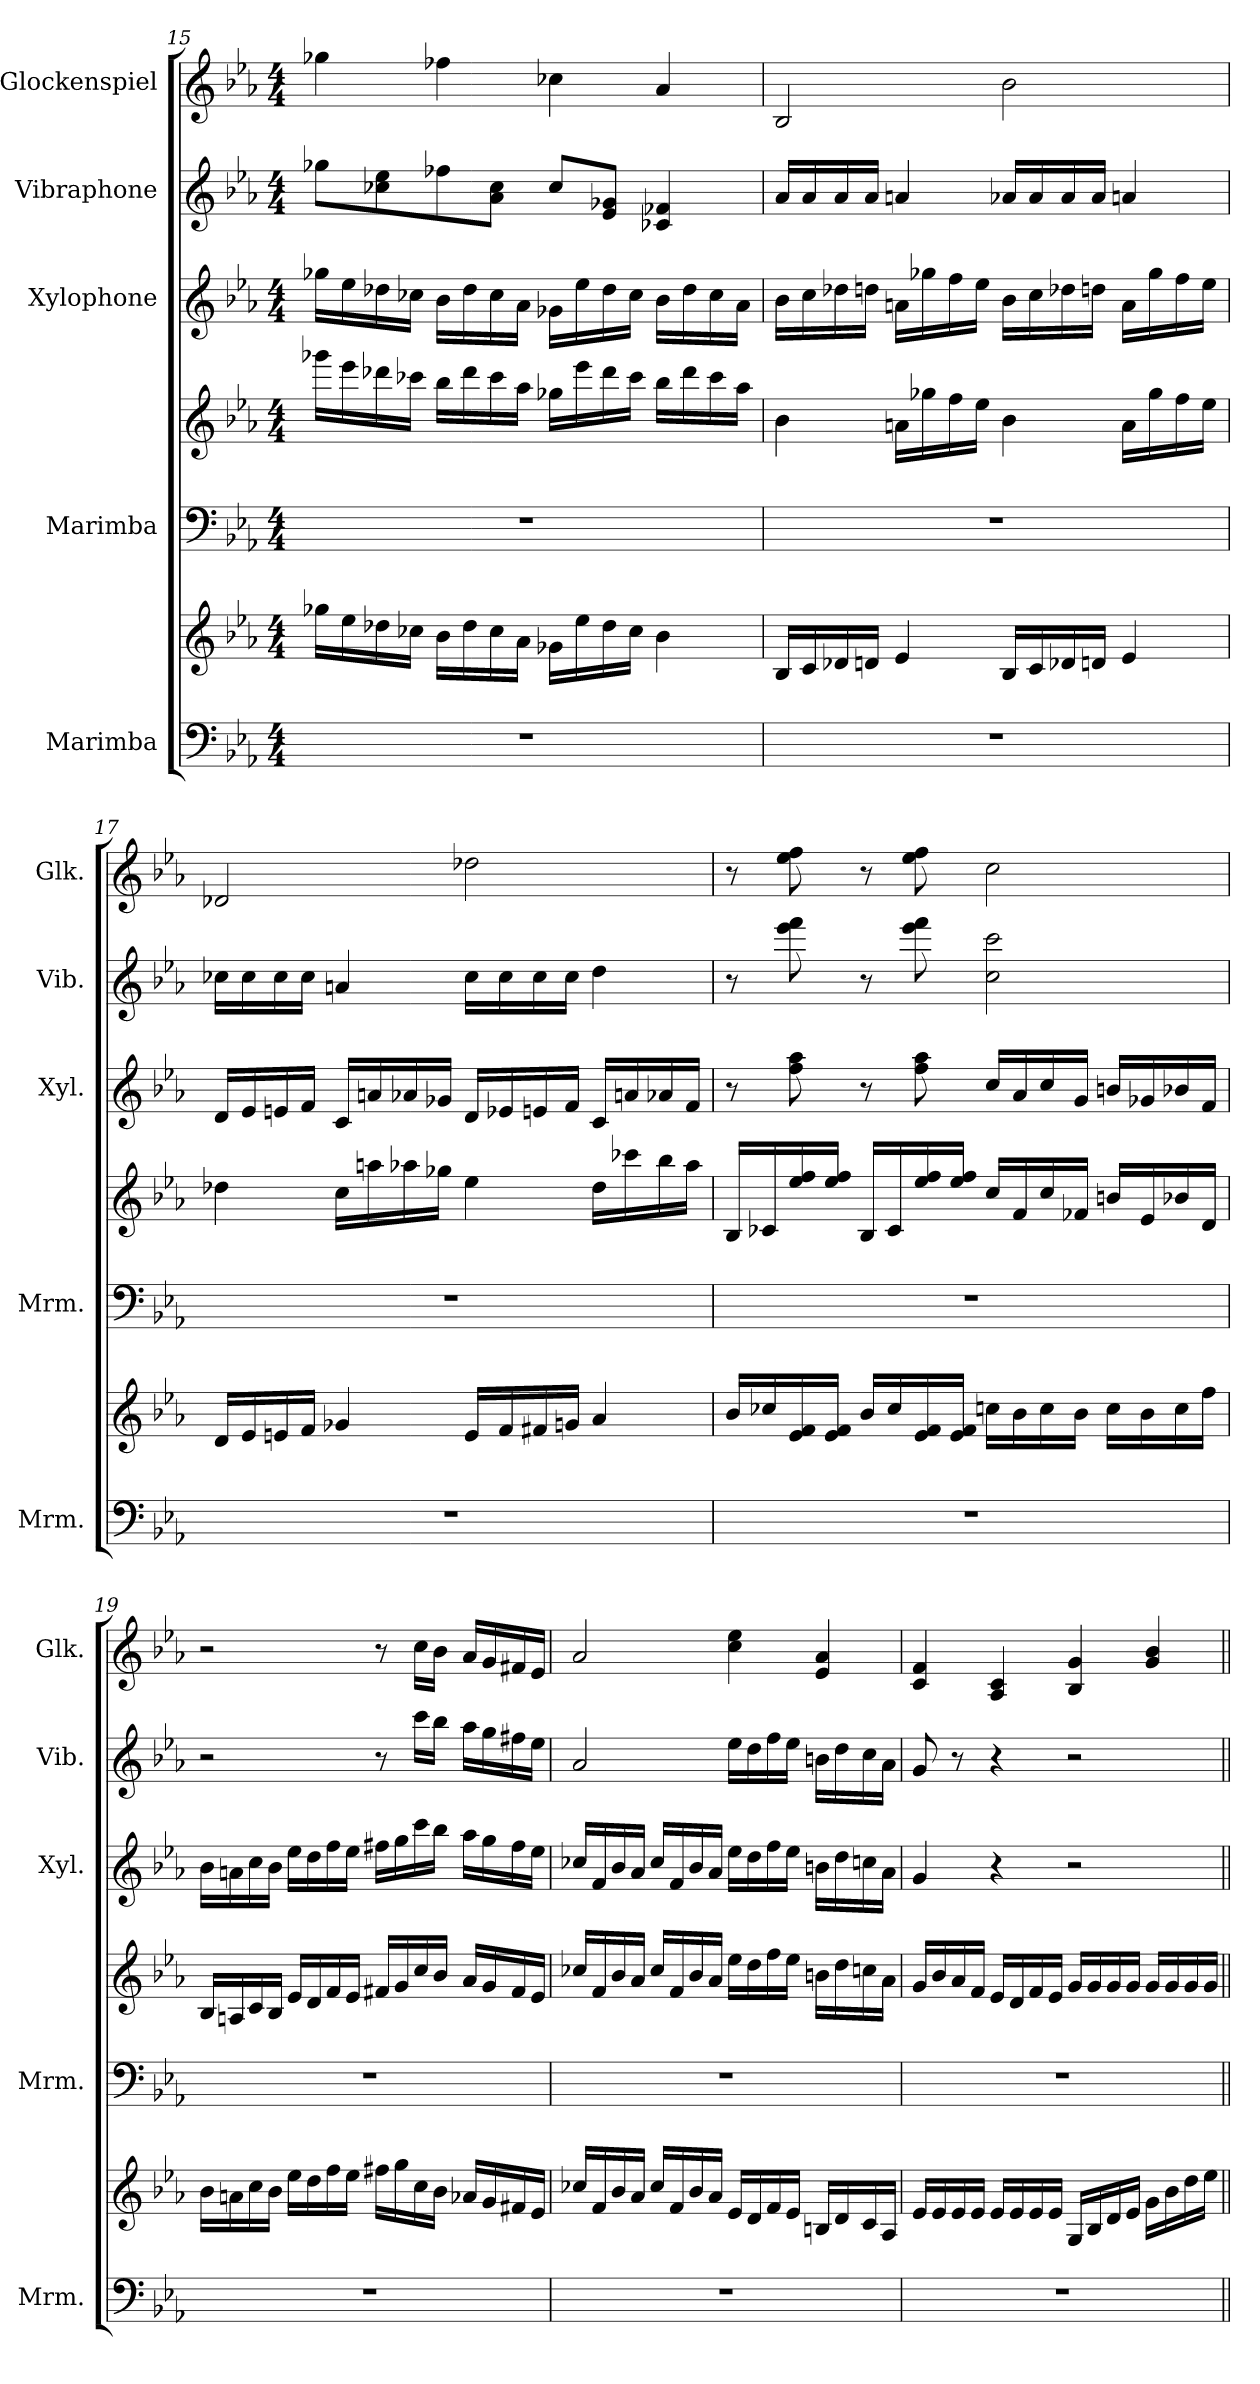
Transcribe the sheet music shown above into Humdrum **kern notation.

**kern	**kern	**kern	**kern	**kern	**kern	**kern
*part5	*part5	*part4	*part4	*part3	*part2	*part1
*staff7	*staff6	*staff5	*staff4	*staff3	*staff2	*staff1
*I"Marimba	*	*I"Marimba	*	*I"Xylophone	*I"Vibraphone	*I"Glockenspiel
*I'Mrm.	*	*I'Mrm.	*	*I'Xyl.	*I'Vib.	*I'Glk.
!!LO:PB:g=z
*clefF4	*clefG2	*clefF4	*clefG2	*clefG2	*clefG2	*clefG2
*	*	*	*	*ITrd-7c-12	*	*ITrd-14c-24
*k[b-e-a-]	*k[b-e-a-]	*k[b-e-a-]	*k[b-e-a-]	*k[b-e-a-]	*k[b-e-a-]	*k[b-e-a-]
*M4/4	*M4/4	*M4/4	*M4/4	*M4/4	*M4/4	*M4/4
=15	=15	=15	=15	=15	=15	=15
1r	16gg-X\LL	1r	16ggg-X\LL	16ggg-X\LL	8gg-X\L	4gggg-X\
.	16ee-\	.	16eee-\	16eee-\	.	.
.	16dd-X\	.	16ddd-X\	16ddd-X\	8cc-X\ 8ee-\	.
.	16cc-X\JJ	.	16ccc-X\JJ	16ccc-X\JJ	.	.
.	16b-\LL	.	16bb-\LL	16bb-\LL	8ff-X\	4ffff-X\
.	16dd-\	.	16ddd-\	16ddd-\	.	.
.	16cc-\	.	16ccc-\	16ccc-\	8a-\ 8cc-\J	.
.	16a-\JJ	.	16aa-\JJ	16aa-\JJ	.	.
.	16g-X\LL	.	16gg-X\LL	16gg-X\LL	8cc-/L	4cccc-X\
.	16ee-\	.	16eee-\	16eee-\	.	.
.	16dd-\	.	16ddd-\	16ddd-\	8e-/ 8g-X/J	.
.	16cc-\JJ	.	16ccc-\JJ	16ccc-\JJ	.	.
.	4b-\	.	16bb-\LL	16bb-\LL	4c-X/ 4f-X/	4aaa-/
.	.	.	16ddd-\	16ddd-\	.	.
.	.	.	16ccc-\	16ccc-\	.	.
.	.	.	16aa-\JJ	16aa-\JJ	.	.
!!LO:LB:g=z
=16	=16	=16	=16	=16	=16	=16
1r	16B-/LL	1r	4b-\	16bb-\LL	16a-/LL	2bb-/
.	16c/	.	.	16ccc\	16a-/	.
.	16d-X/	.	.	16ddd-X\	16a-/	.
.	16dn/JJ	.	.	16dddn\JJ	16a-/JJ	.
.	4e-/	.	16an\LL	16aan\LL	4an/	.
.	.	.	16gg-X\	16ggg-X\	.	.
.	.	.	16ff\	16fff\	.	.
.	.	.	16ee-\JJ	16eee-\JJ	.	.
.	16B-/LL	.	4b-\	16bb-\LL	16a-X/LL	2bbb-\
.	16c/	.	.	16ccc\	16a-/	.
.	16d-X/	.	.	16ddd-X\	16a-/	.
.	16dn/JJ	.	.	16dddn\JJ	16a-/JJ	.
.	4e-/	.	16a\LL	16aa\LL	4an/	.
.	.	.	16gg-\	16ggg-\	.	.
.	.	.	16ff\	16fff\	.	.
.	.	.	16ee-\JJ	16eee-\JJ	.	.
!!LO:PB:g=z
=17	=17	=17	=17	=17	=17	=17
1r	16d/LL	1r	4dd-X\	16dd/LL	16cc-X\LL	2ddd-X/
.	16e-/	.	.	16ee-/	16cc-\	.
.	16en/	.	.	16een/	16cc-\	.
.	16f/JJ	.	.	16ff/JJ	16cc-\JJ	.
.	4g-X/	.	16cc\LL	16cc/LL	4an/	.
.	.	.	16aan\	16aan/	.	.
.	.	.	16aa-X\	16aa-X/	.	.
.	.	.	16gg-X\JJ	16gg-X/JJ	.	.
.	16e/LL	.	4ee-\	16dd/LL	16cc-\LL	2dddd-X\
.	16f/	.	.	16ee-X/	16cc-\	.
.	16f#X/	.	.	16een/	16cc-\	.
.	16gn/JJ	.	.	16ff/JJ	16cc-\JJ	.
.	4a-/	.	16dd-\LL	16cc/LL	4dd\	.
.	.	.	16ccc-X\	16aan/	.	.
.	.	.	16bb-\	16aa-X/	.	.
.	.	.	16aa-\JJ	16ff/JJ	.	.
!!LO:LB:g=z
=18	=18	=18	=18	=18	=18	=18
1r	16b-/LL	1r	16B-/LL	8r	8r	8r
.	16cc-X/	.	16c-X/	.	.	.
.	16e-/ 16f/	.	16ee-/ 16ff/	8fff\ 8aaa-\	8eee-\ 8fff\	8eeee-\ 8ffff\
.	16e-/ 16f/JJ	.	16ee-/ 16ff/JJ	.	.	.
.	16b-/LL	.	16B-/LL	8r	8r	8r
.	16cc-/	.	16c-/	.	.	.
.	16e-/ 16f/	.	16ee-/ 16ff/	8fff\ 8aaa-\	8eee-\ 8fff\	8eeee-\ 8ffff\
.	16e-/ 16f/JJ	.	16ee-/ 16ff/JJ	.	.	.
.	16ccn\LL	.	16cc/LL	16ccc/LL	2cc\ 2ccc\	2cccc\
.	16b-\	.	16f/	16aa-/	.	.
.	16cc\	.	16cc/	16ccc/	.	.
.	16b-\JJ	.	16f-X/JJ	16gg/JJ	.	.
.	16cc\LL	.	16bn/LL	16bbn/LL	.	.
.	16b-\	.	16e-/	16gg-X/	.	.
.	16cc\	.	16b-X/	16bb-X/	.	.
.	16ff\JJ	.	16d/JJ	16ff/JJ	.	.
=19	=19	=19	=19	=19	=19	=19
1r	16b-\LL	1r	16B-/LL	16bb-\LL	2r	2r
.	16an\	.	16An/	16aan\	.	.
.	16cc\	.	16c/	16ccc\	.	.
.	16b-\JJ	.	16B-/JJ	16bb-\JJ	.	.
.	16ee-\LL	.	16e-/LL	16eee-\LL	.	.
.	16dd\	.	16d/	16ddd\	.	.
.	16ff\	.	16f/	16fff\	.	.
.	16ee-\JJ	.	16e-/JJ	16eee-\JJ	.	.
.	16ff#X\LL	.	16f#X/LL	16fff#X\LL	8r	8r
.	16gg\	.	16g/	16ggg\	.	.
.	16cc\	.	16cc/	16cccc\	16ccc\LL	16cccc\LL
.	16b-\JJ	.	16b-/JJ	16bbb-\JJ	16bb-\JJ	16bbb-\JJ
.	16a-X/LL	.	16a-/LL	16aaa-\LL	16aa-\LL	16aaa-/LL
.	16g/	.	16g/	16ggg\	16gg\	16ggg/
.	16f#X/	.	16f#/	16fff#\	16ff#X\	16fff#X/
.	16e-/JJ	.	16e-/JJ	16eee-\JJ	16ee-\JJ	16eee-/JJ
!!LO:PB:g=z
=20	=20	=20	=20	=20	=20	=20
1r	16cc-X/LL	1r	16cc-X/LL	16ccc-X/LL	2a-/	2aaa-/
.	16f/	.	16f/	16ff/	.	.
.	16b-/	.	16b-/	16bb-/	.	.
.	16a-/JJ	.	16a-/JJ	16aa-/JJ	.	.
.	16cc-/LL	.	16cc-/LL	16ccc-/LL	.	.
.	16f/	.	16f/	16ff/	.	.
.	16b-/	.	16b-/	16bb-/	.	.
.	16a-/JJ	.	16a-/JJ	16aa-/JJ	.	.
.	16e-/LL	.	16ee-\LL	16eee-\LL	16ee-\LL	4cccc\ 4eeee-\
.	16d/	.	16dd\	16ddd\	16dd\	.
.	16f/	.	16ff\	16fff\	16ff\	.
.	16e-/JJ	.	16ee-\JJ	16eee-\JJ	16ee-\JJ	.
.	16Bn/LL	.	16bn\LL	16bbn\LL	16bn\LL	4eee-/ 4aaa-/
.	16d/	.	16dd\	16ddd\	16dd\	.
.	16c/	.	16ccn\	16cccn\	16cc\	.
.	16A-/JJ	.	16a-\JJ	16aa-\JJ	16a-\JJ	.
=21	=21	=21	=21	=21	=21	=21
1r	16e-/LL	1r	16g/LL	4gg/	8g/	4ccc/ 4fff/
.	16e-/	.	16b-/	.	.	.
.	16e-/	.	16a-/	.	8r	.
.	16e-/JJ	.	16f/JJ	.	.	.
.	16e-/LL	.	16e-/LL	4r	4r	4aa-/ 4ccc/
.	16e-/	.	16d/	.	.	.
.	16e-/	.	16f/	.	.	.
.	16e-/JJ	.	16e-/JJ	.	.	.
.	16G/LL	.	16g/LL	2r	2r	4bb-/ 4ggg/
.	16B-/	.	16g/	.	.	.
.	16d/	.	16g/	.	.	.
.	16e-/JJ	.	16g/JJ	.	.	.
.	16g\LL	.	16g/LL	.	.	4ggg/ 4bbb-/
.	16b-\	.	16g/	.	.	.
.	16dd\	.	16g/	.	.	.
.	16ee-\JJ	.	16g/JJ	.	.	.
=||	=||	=||	=||	=||	=||	=||
*-	*-	*-	*-	*-	*-	*-
